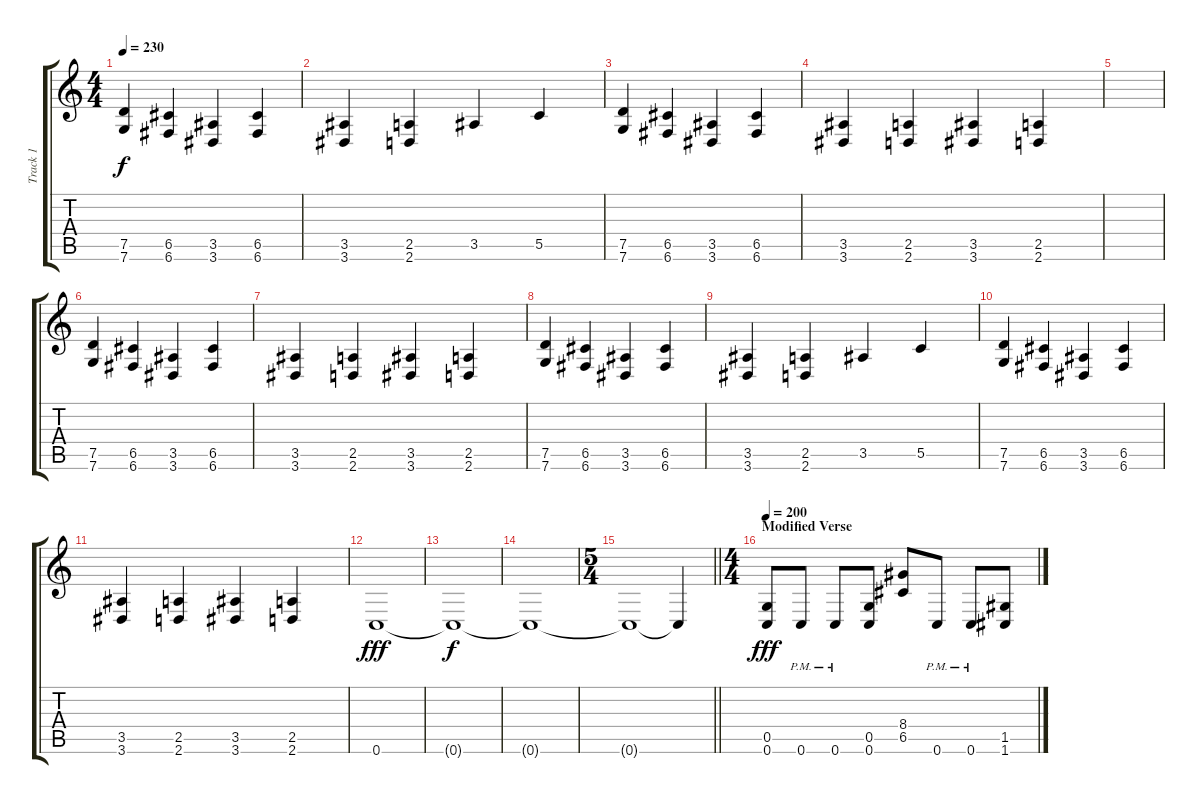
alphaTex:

\track ("Track 1" "Track 1") {instrument distortionguitar}
\staff {score tabs}
\tuning (D4 A3 F3 C3 G2 C2) {hide}
\ts (4 4)
\tempo 230
\clef g2
\ks c
(7.5 7.6).4{dy f} (6.5 6.6).4 (3.5 3.6).4 (6.5 6.6).4 |
(3.5 3.6).4 (2.5 2.6).4 3.5.4 5.5.4 |
(7.5 7.6).4 (6.5 6.6).4 (3.5 3.6).4 (6.5 6.6).4 |
(3.5 3.6).4 (2.5 2.6).4 (3.5 3.6).4 (2.5 2.6).4 |
|
(7.5 7.6).4 (6.5 6.6).4 (3.5 3.6).4 (6.5 6.6).4 |
(3.5 3.6).4 (2.5 2.6).4 (3.5 3.6).4 (2.5 2.6).4 |
(7.5 7.6).4 (6.5 6.6).4 (3.5 3.6).4 (6.5 6.6).4 |
(3.5 3.6).4 (2.5 2.6).4 3.5.4 5.5.4 |
(7.5 7.6).4 (6.5 6.6).4 (3.5 3.6).4 (6.5 6.6).4 |
(3.5 3.6).4 (2.5 2.6).4 (3.5 3.6).4 (2.5 2.6).4 |
0.6.1{dy fff instrument slapbass1} |
0.6{t}.1{dy f volume 0 instrument distortionguitar} |
0.6{t}.1 |
\ts (5 4)
\barLineRight lightlight
0.6{t}.1 0.6{t}.4 |
\ts (4 4)
\section ("" "Modified Verse")
\tempo 200
(0.5 0.6).8{dy fff instrument distortionguitar} 0.6{pm}.8 0.6{pm}.8 (0.5 0.6).8 (8.4 6.5).8 0.6{pm}.8 0.6{pm}.8 (1.5 1.6).8
